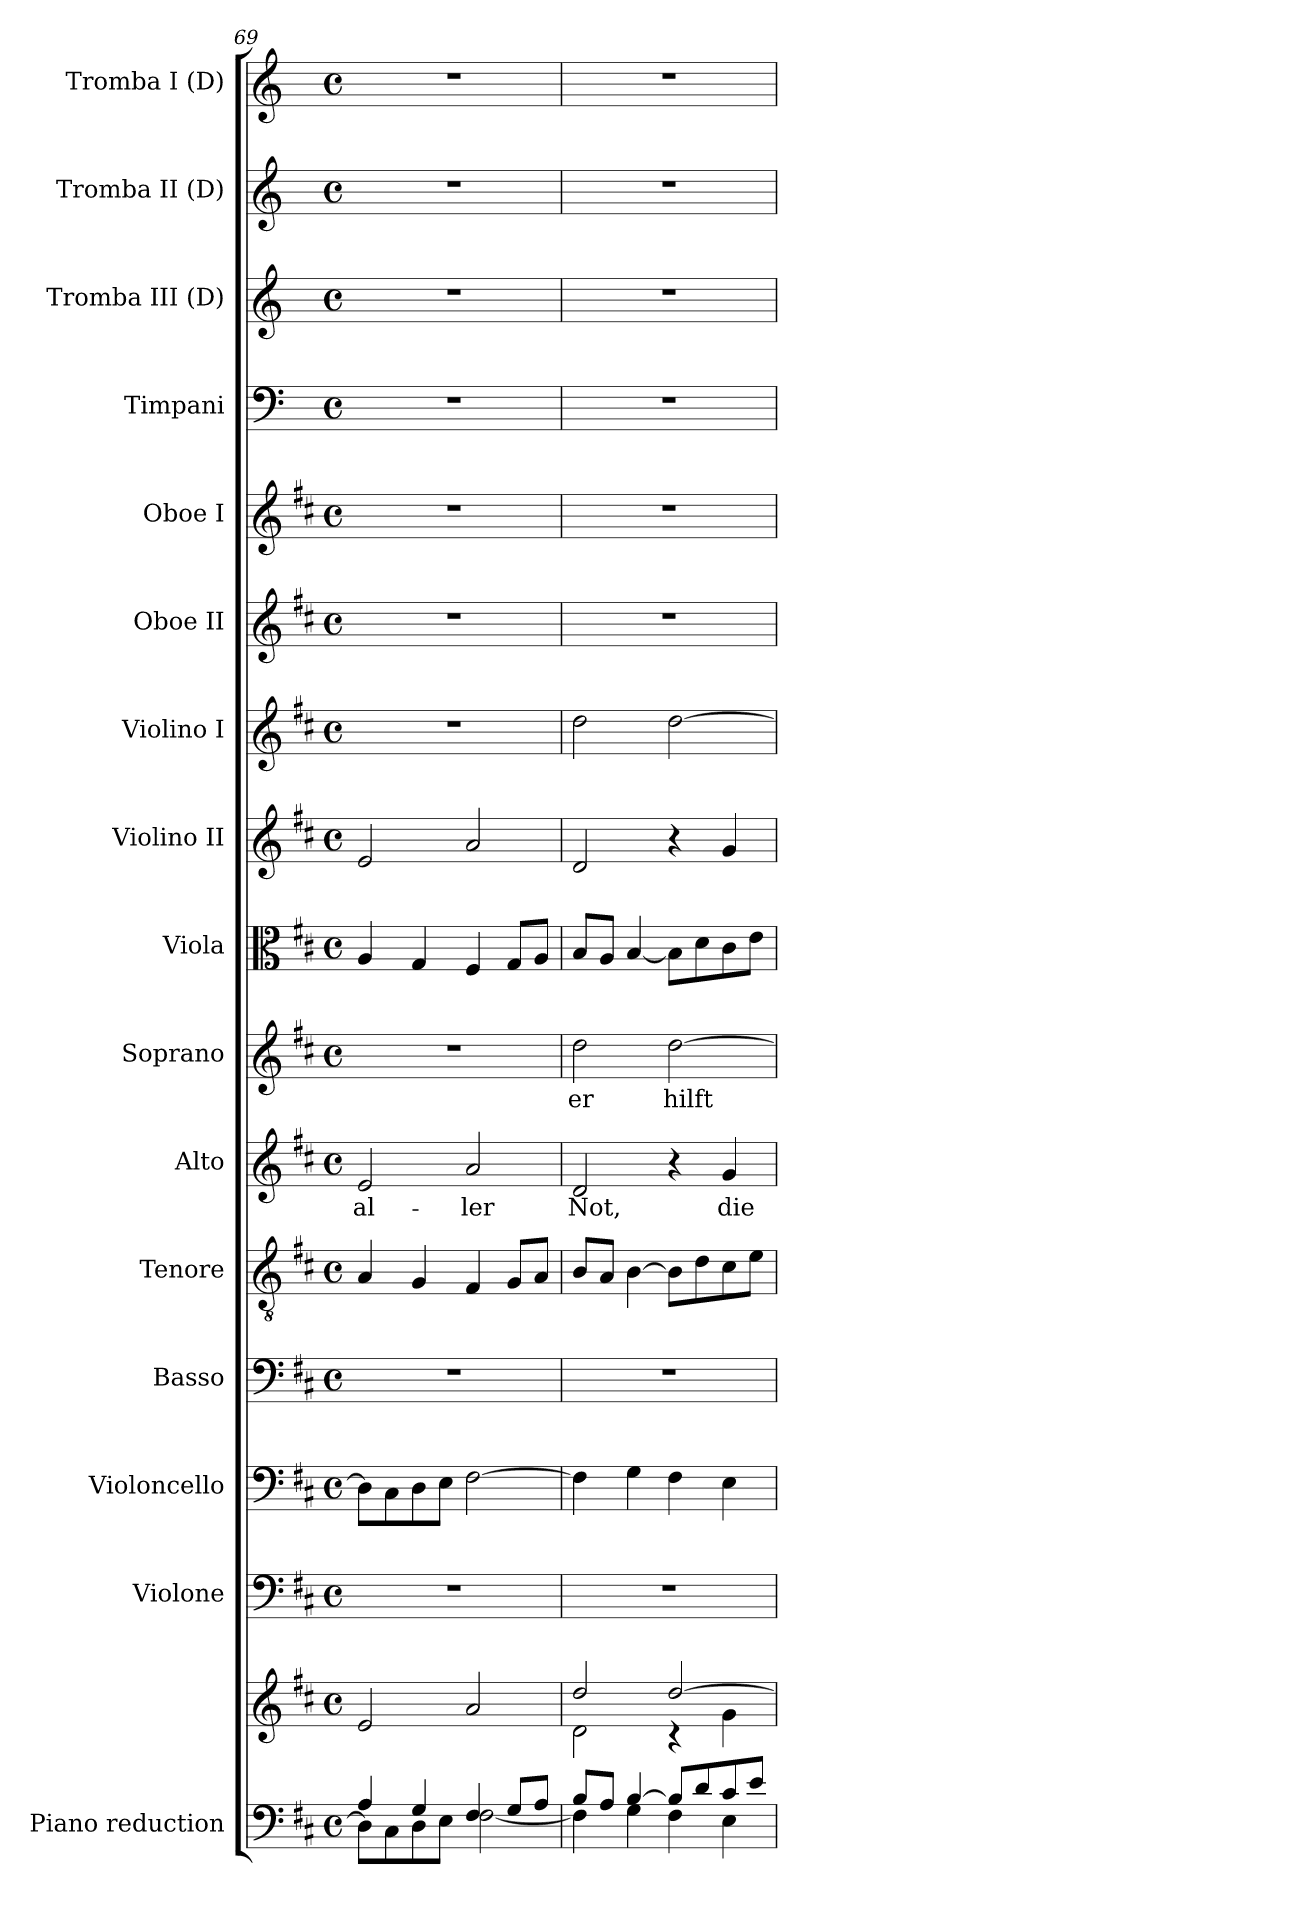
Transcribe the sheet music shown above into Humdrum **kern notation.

**kern	**kern	**kern	**kern	**kern	**kern	**kern	**text	**kern	**text	**kern	**kern	**kern	**kern	**kern	**kern	**kern	**kern	**kern
*part16	*part16	*part15	*part14	*part13	*part12	*part11	*part11	*part10	*part10	*part9	*part8	*part7	*part6	*part5	*part4	*part3	*part2	*part1
*staff17	*staff16	*staff15	*staff14	*staff13	*staff12	*staff11	*staff11	*staff10	*staff10	*staff9	*staff8	*staff7	*staff6	*staff5	*staff4	*staff3	*staff2	*staff1
*I"Piano reduction	*	*I"Violone	*I"Violoncello	*I"Basso	*I"Tenore	*I"Alto	*	*I"Soprano	*	*I"Viola	*I"Violino II	*I"Violino I	*I"Oboe II	*I"Oboe I	*I"Timpani	*I"Tromba III (D)	*I"Tromba II (D)	*I"Tromba I (D)
*I'Pno	*	*	*	*	*	*	*	*	*	*	*	*	*I'Ob	*I'Ob	*I'Timp	*	*	*
!!LO:PB:g=z
*clefF4	*clefG2	*clefF4	*clefF4	*clefF4	*clefGv2	*clefG2	*	*clefG2	*	*clefC3	*clefG2	*clefG2	*clefG2	*clefG2	*clefF4	*clefG2	*clefG2	*clefG2
*	*	*ITrd7c12	*	*	*	*	*	*	*	*	*	*	*	*	*	*ITrd-1c-2	*ITrd-1c-2	*ITrd-1c-2
*k[f#c#]	*k[f#c#]	*k[f#c#]	*k[f#c#]	*k[f#c#]	*k[f#c#]	*k[f#c#]	*	*k[f#c#]	*	*k[f#c#]	*k[f#c#]	*k[f#c#]	*k[f#c#]	*k[f#c#]	*k[]	*k[f#c#]	*k[f#c#]	*k[f#c#]
*M4/4	*M4/4	*M4/4	*M4/4	*M4/4	*M4/4	*M4/4	*	*M4/4	*	*M4/4	*M4/4	*M4/4	*M4/4	*M4/4	*M4/4	*M4/4	*M4/4	*M4/4
*met(c)	*met(c)	*met(c)	*met(c)	*met(c)	*met(c)	*met(c)	*	*met(c)	*	*met(c)	*met(c)	*met(c)	*met(c)	*met(c)	*met(c)	*met(c)	*met(c)	*met(c)
=69	=69	=69	=69	=69	=69	=69	=69	=69	=69	=69	=69	=69	=69	=69	=69	=69	=69	=69
*^	*	*	*	*	*	*	*	*	*	*	*	*	*	*	*	*	*	*
!	!	!	!	!	!	!	!	!LO:LY:b	!	!	!	!	!	!	!	!	!	!	!
4A/	8D\L]	2e/	1r	8D\L]	1r	4A/	2e/	al-	1r	.	4A/	2e/	1r	1r	1r	1r	1r	1r	1r
.	8C#\	.	.	8C#\	.	.	.	.	.	.	.	.	.	.	.	.	.	.	.
4G/	8D\	.	.	8D\	.	4G/	.	.	.	.	4G/	.	.	.	.	.	.	.	.
.	8E\J	.	.	8E\J	.	.	.	.	.	.	.	.	.	.	.	.	.	.	.
!	!	!	!	!	!	!	!	!LO:LY:b	!	!	!	!	!	!	!	!	!	!	!
4F#/	[2F#\	2a/	.	[2F#\	.	4F#/	2a/	ler	.	.	4F#/	2a/	.	.	.	.	.	.	.
8G/L	.	.	.	.	.	8G/L	.	.	.	.	8G/L	.	.	.	.	.	.	.	.
8A/J	.	.	.	.	.	8A/J	.	.	.	.	8A/J	.	.	.	.	.	.	.	.
=70	=70	=70	=70	=70	=70	=70	=70	=70	=70	=70	=70	=70	=70	=70	=70	=70	=70	=70	=70
*	*	*^	*	*	*	*	*	*	*	*	*	*	*	*	*	*	*	*	*
!	!	!	!	!	!	!	!	!	!LO:LY:b	!	!LO:LY:b	!	!	!	!	!	!	!	!	!
8B/L	4F#\]	2dd/	2d\	1r	4F#\]	1r	8B/L	2d/	Not,	2dd\	er	8B/L	2d/	2dd\	1r	1r	1r	1r	1r	1r
8A/J	.	.	.	.	.	.	8A/J	.	.	.	.	8A/J	.	.	.	.	.	.	.	.
[4B/	4G\	.	.	.	4G\	.	[4B\	.	.	.	.	[4B/	.	.	.	.	.	.	.	.
!	!	!	!	!	!	!	!	!	!	!	!LO:LY:b	!	!	!	!	!	!	!	!	!
8B/L]	4F#\	[2dd/	4r	.	4F#\	.	8B\L]	4r	.	[2dd\	hilft	8B\L]	4r	[2dd\	.	.	.	.	.	.
8d/	.	.	.	.	.	.	8d\	.	.	.	.	8d\	.	.	.	.	.	.	.	.
!	!	!	!	!	!	!	!	!	!LO:LY:b	!	!	!	!	!	!	!	!	!	!	!
8c#/	4E\	.	4g\	.	4E\	.	8c#\	4g/	die	.	.	8c#\	4g/	.	.	.	.	.	.	.
8e/J	.	.	.	.	.	.	8e\J	.	.	.	.	8e\J	.	.	.	.	.	.	.	.
*v	*v	*	*	*	*	*	*	*	*	*	*	*	*	*	*	*	*	*	*	*
*	*v	*v	*	*	*	*	*	*	*	*	*	*	*	*	*	*	*	*	*
=	=	=	=	=	=	=	=	=	=	=	=	=	=	=	=	=	=	=
*-	*-	*-	*-	*-	*-	*-	*-	*-	*-	*-	*-	*-	*-	*-	*-	*-	*-	*-
